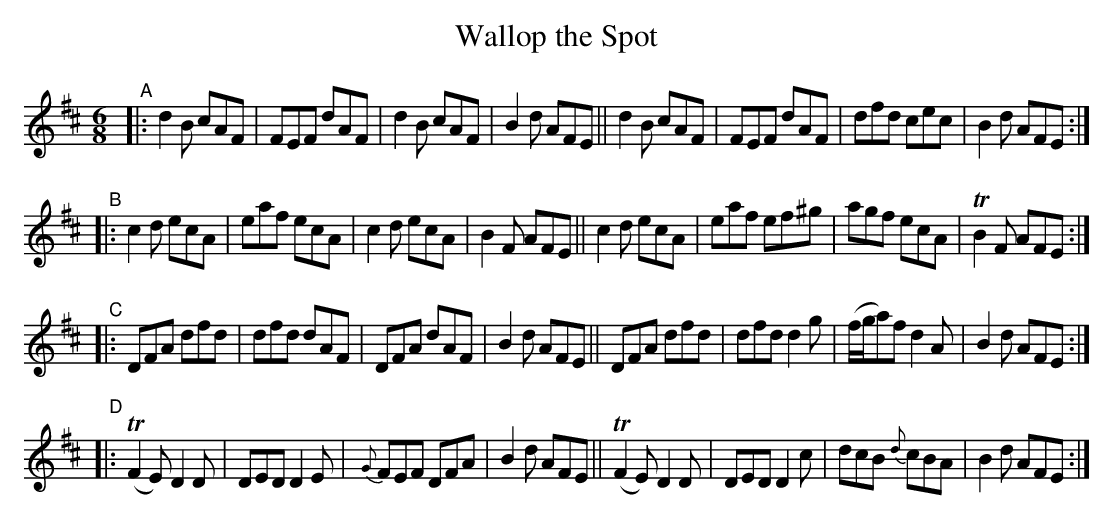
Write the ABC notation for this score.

X:1
T: Wallop the Spot
M: 6/8
L: 1/8
K: D
"^A"\
|: d2B cAF | FEF dAF | d2B cAF | B2d AFE \
|| d2B cAF | FEF dAF | dfd cec | B2d AFE :|
"^B"\
|: c2d ecA | eaf ecA | c2d ecA | B2F AFE \
|| c2d ecA | eaf ef^g | agf ecA | TB2F AFE :|
"^C"\
|: DFA dfd | dfd dAF | DFA dAF | B2d AFE \
|| DFA dfd | dfd d2g | (f/g/a)f d2A | B2d AFE :|
"^D"\
|: (TF2E) D2D | DED D2E | {G}FEF DFA | B2d AFE \
|| (TF2E) D2D | DED D2c | dcB {d}cBA | B2d AFE :|
